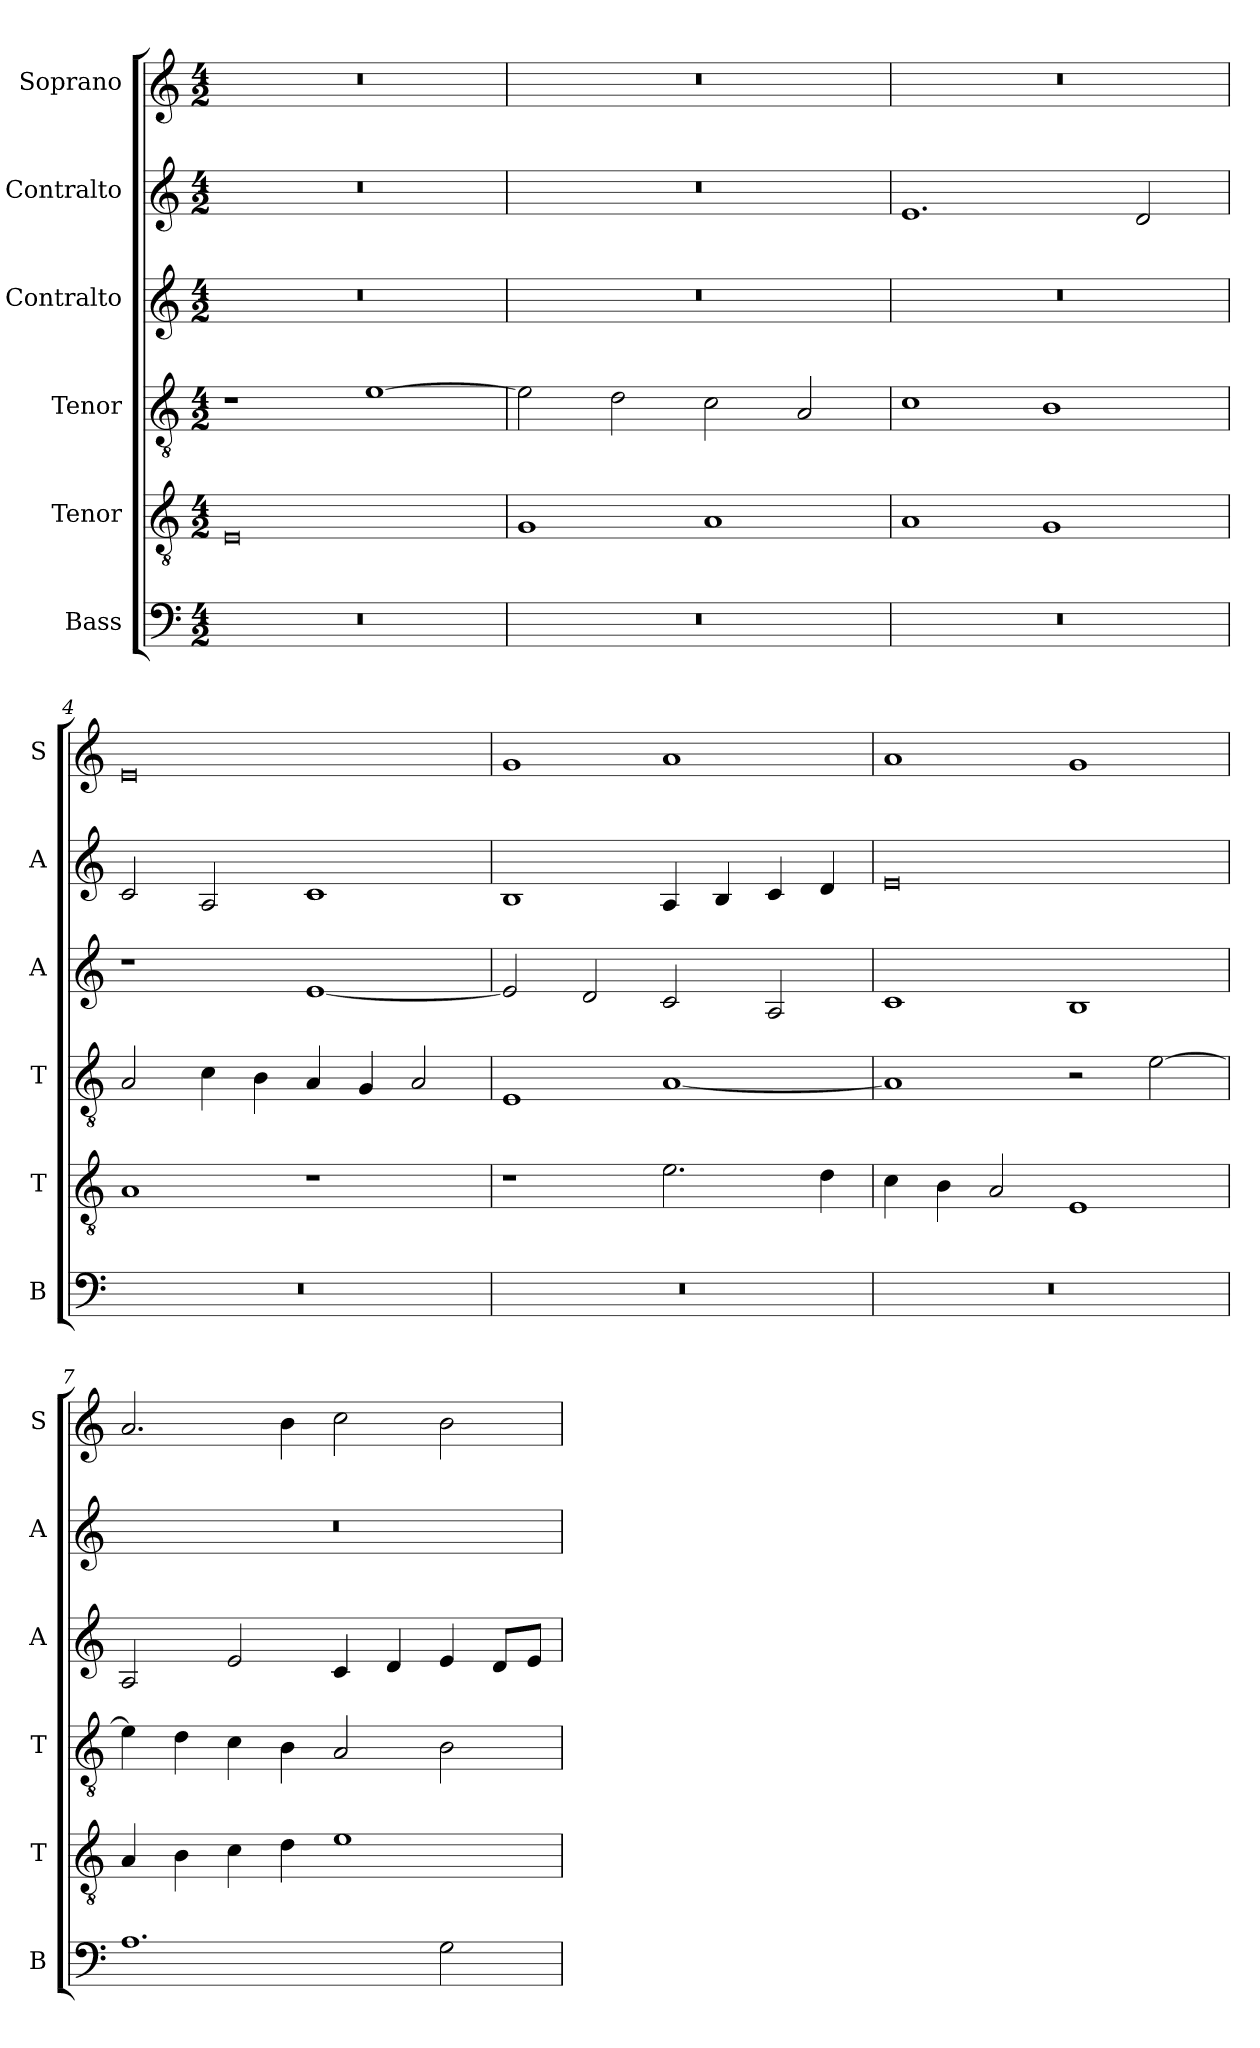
**kern	**kern	**kern	**kern	**kern	**kern
*part6	*part5	*part4	*part3	*part2	*part1
*staff6	*staff5	*staff4	*staff3	*staff2	*staff1
*I"Bass	*I"Tenor	*I"Tenor	*I"Contralto	*I"Contralto	*I"Soprano
*I'B	*I'T	*I'T	*I'A	*I'A	*I'S
*clefF4	*clefGv2	*clefGv2	*clefG2	*clefG2	*clefG2
*k[]	*k[]	*k[]	*k[]	*k[]	*k[]
*A:aeo	*A:aeo	*A:aeo	*A:aeo	*A:aeo	*A:aeo
*M4/2	*M4/2	*M4/2	*M4/2	*M4/2	*M4/2
=1	=1	=1	=1	=1	=1
0r	0E	1r	0r	0r	0r
.	.	[1e	.	.	.
=2	=2	=2	=2	=2	=2
0r	1G	2e]	0r	0r	0r
.	.	2d	.	.	.
.	1A	2c	.	.	.
.	.	2A	.	.	.
=3	=3	=3	=3	=3	=3
0r	1A	1c	0r	1.e	0r
.	1G	1B	.	.	.
.	.	.	.	2d	.
=4	=4	=4	=4	=4	=4
0r	1A	2A	1r	2c	0e
.	.	4c	.	2A	.
.	.	4B	.	.	.
.	1r	4A	[1e	1c	.
.	.	4G	.	.	.
.	.	2A	.	.	.
=5	=5	=5	=5	=5	=5
0r	1r	1E	2e]	1B	1g
.	.	.	2d	.	.
.	2.e	[1A	2c	4A	1a
.	.	.	.	4B	.
.	.	.	2A	4c	.
.	4d	.	.	4d	.
=6	=6	=6	=6	=6	=6
0r	4c	1A]	1c	0e	1a
.	4B	.	.	.	.
.	2A	.	.	.	.
.	1E	2r	1B	.	1g
.	.	[2e	.	.	.
=7	=7	=7	=7	=7	=7
1.A	4A	4e]	2A	0r	2.a
.	4B	4d	.	.	.
.	4c	4c	2e	.	.
.	4d	4B	.	.	4b
.	1e	2A	4c	.	2cc
.	.	.	4d	.	.
2G	.	2B	4e	.	2b
.	.	.	8d/L	.	.
.	.	.	8e/J	.	.
=	=	=	=	=	=
*-	*-	*-	*-	*-	*-
